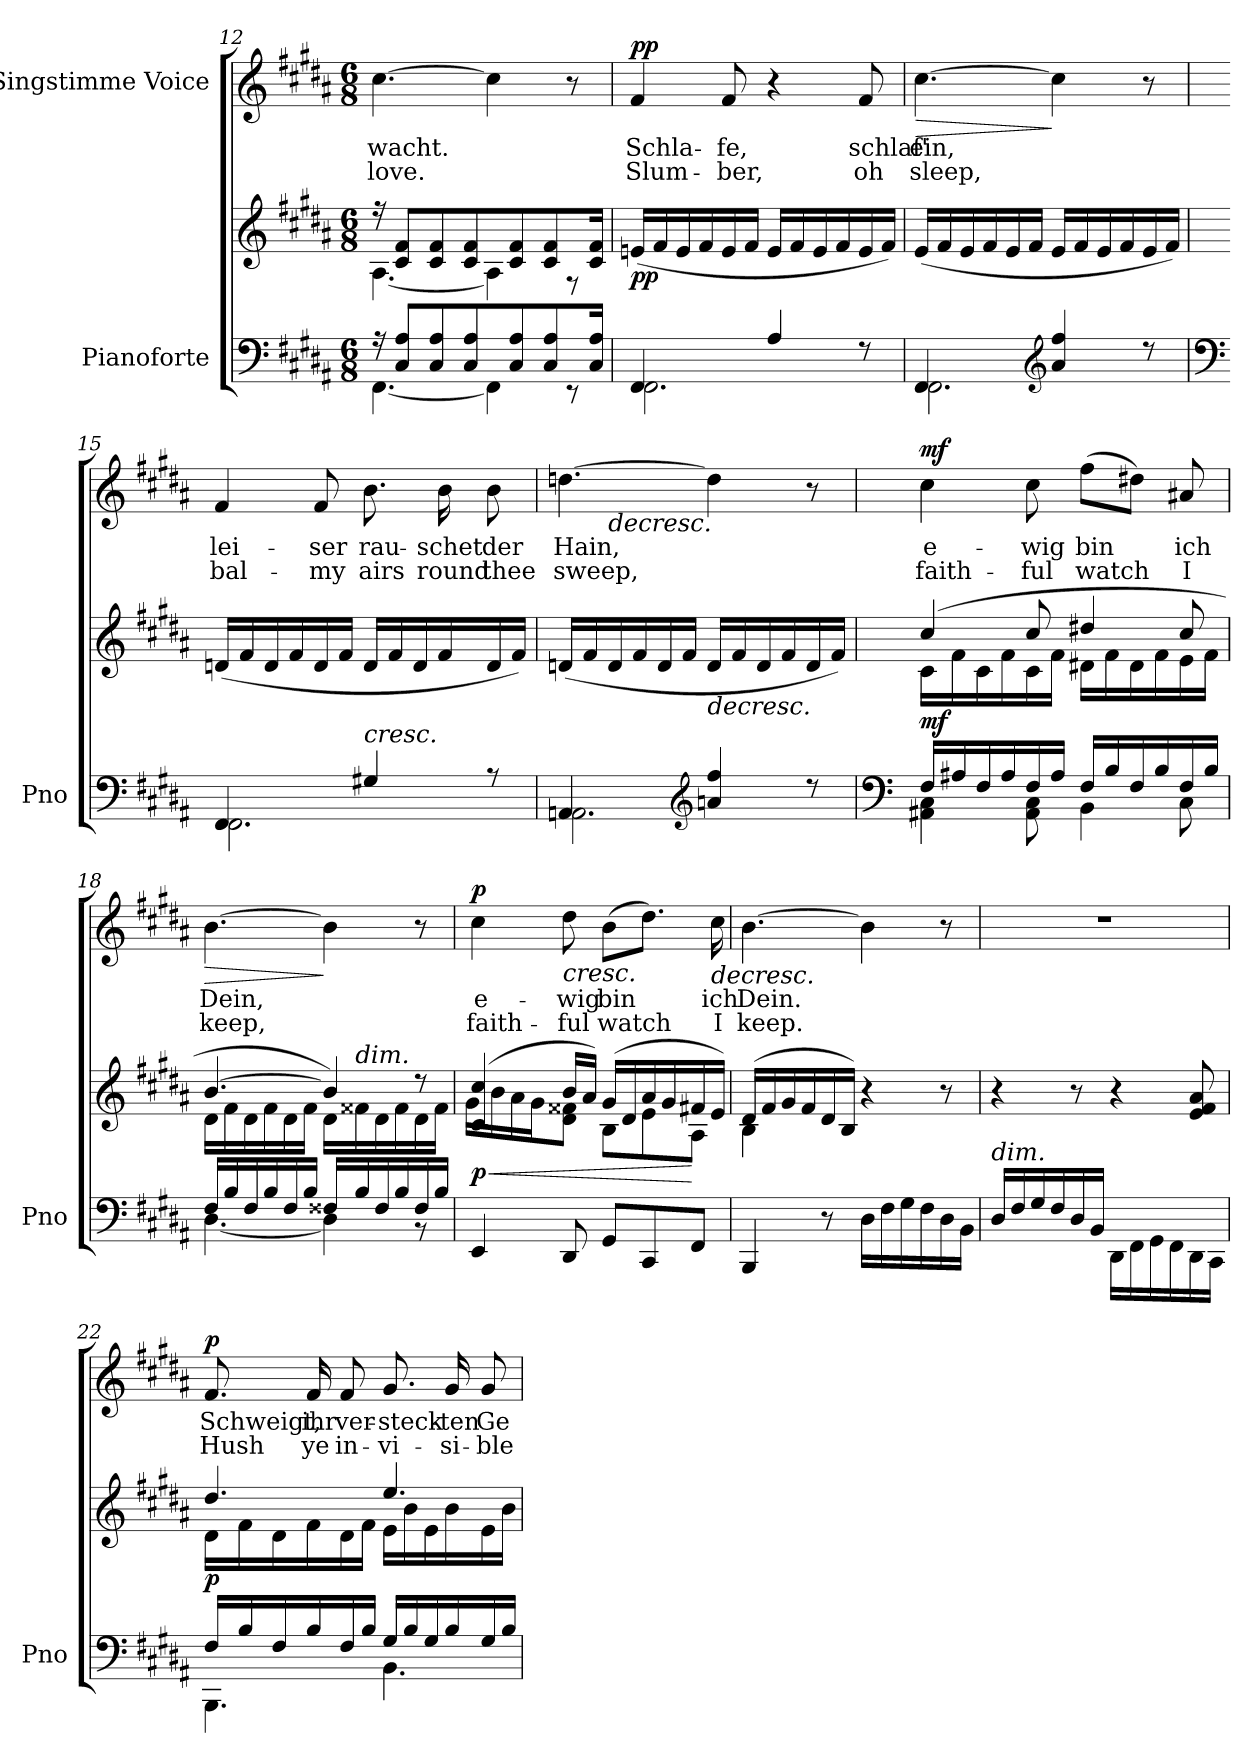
**kern	**kern	**dynam	**kern	**text	**text	**dynam
*part2	*part2	*part2	*part1	*part1	*part1	*part1
*staff3	*staff2	*staff2/3	*staff1	*staff1	*staff1	*staff1
*I"Pianoforte	*	*	*I"Singstimme Voice	*	*	*
*I'Pno	*	*	*	*	*	*
*clefF4	*clefG2	*	*clefG2	*	*	*
*k[f#c#g#d#a#]	*k[f#c#g#d#a#]	*	*k[f#c#g#d#a#]	*	*	*
*M6/8	*M6/8	*	*M6/8	*	*	*
=12	=12	=12	=12	=12	=12	=12
*^	*^	*	*	*	*	*
!	!	!	!	!	!	!LO:LY:b	!LO:LY:b	!
16r	[4.FF#\	16r	[4.A#\	.	[4.cc#\	wacht.	love.	.
8C#/ 8A#/L	.	8c#/ 8f#/L	.	.	.	.	.	.
8C#/ 8A#/	.	8c#/ 8f#/	.	.	.	.	.	.
8C#/ 8A#/	.	8c#/ 8f#/	.	.	.	.	.	.
.	4FF#\]	.	4A#\]	.	4cc#\]	.	.	.
8C#/ 8A#/	.	8c#/ 8f#/	.	.	.	.	.	.
8C#/ 8A#/	.	8c#/ 8f#/	.	.	.	.	.	.
.	8r	.	8r	.	8r	.	.	.
16C#/ 16A#/Jk	.	16c#/ 16f#/Jk	.	.	.	.	.	.
*	*	*v	*v	*	*	*	*	*
!!LO:PB:g=z
=13	=13	=13	=13	=13	=13	=13	=13
!	!	!	!LO:DY:b	!	!LO:LY:b	!LO:LY:b	!LO:DY:a
4.FF#/	2.FF#\	(16en/LL	pp	4f#/	Schla-	Slum-	pp
.	.	16f#/	.	.	.	.	.
.	.	16e/	.	.	.	.	.
.	.	16f#/	.	.	.	.	.
!	!	!	!	!	!LO:LY:b	!LO:LY:b	!
.	.	16e/	.	8f#/	-fe,	-ber,	.
.	.	16f#/JJ	.	.	.	.	.
4A#/	.	16e/LL	.	4r	.	.	.
.	.	16f#/	.	.	.	.	.
.	.	16e/	.	.	.	.	.
.	.	16f#/	.	.	.	.	.
!	!	!	!	!	!LO:LY:b	!LO:LY:b	!
8r	.	16e/	.	8f#/	schlaf'	oh	.
.	.	16f#/JJ)	.	.	.	.	.
=14	=14	=14	=14	=14	=14	=14	=14
!	!	!	!	!	!LO:LY:b	!LO:LY:b	!LO:HP:b
4.FF#/	2.FF#\	(16e/LL	.	[4.cc#\	ein,	sleep,	>
.	.	16f#/	.	.	.	.	.
.	.	16e/	.	.	.	.	.
.	.	16f#/	.	.	.	.	.
.	.	16e/	.	.	.	.	.
.	.	16f#/JJ	.	.	.	.	.
*clefG2	*	*	*	*	*	*	*
4a#/ 4ff#/	.	16e/LL	.	4cc#\]	.	.	]
.	.	16f#/	.	.	.	.	.
.	.	16e/	.	.	.	.	.
.	.	16f#/	.	.	.	.	.
8r	.	16e/	.	8r	.	.	.
.	.	16f#/JJ)	.	.	.	.	.
=15	=15	=15	=15	=15	=15	=15	=15
*clefF4	*	*	*	*	*	*	*
!	!	!	!	!	!LO:LY:b	!LO:LY:b	!
4.FF#/	2.FF#\	(16dn/LL	.	4f#/	lei-	bal-	.
.	.	16f#/	.	.	.	.	.
.	.	16d/	.	.	.	.	.
.	.	16f#/	.	.	.	.	.
!	!	!	!	!	!LO:LY:b	!LO:LY:b	!
.	.	16d/	.	8f#/	-ser	-my	.
.	.	16f#/JJ	.	.	.	.	.
!LO:TX:a:i:t=cresc.	!	!	!	!	!	!	!
!	!	!	!	!	!LO:LY:b	!LO:LY:b	!
4G#X/	.	16d/LL	.	8.b\	rau-	airs	.
.	.	16f#/	.	.	.	.	.
.	.	16d/	.	.	.	.	.
!	!	!	!	!	!LO:LY:b	!LO:LY:b	!
.	.	16f#/	.	16b\	-schet	round	.
!	!	!	!	!	!LO:LY:b	!LO:LY:b	!
8r	.	16d/	.	8b\	der	thee	.
.	.	16f#/JJ)	.	.	.	.	.
!!LO:LB:g=z
=16	=16	=16	=16	=16	=16	=16	=16
!	!	!	!	!	!LO:LY:b	!LO:LY:b	!
*	*	*	*	*^	*	*	*
4.AAn/	2.AA\	(16dn/LL	.	[4.ddn\	8ryy	Hain,	sweep,	.
.	.	16f#/	.	.	.	.	.	.
!	!	!	!	!	!	!	!	!LO:HP:b
.	.	16d/	.	.	8ryy	.	.	>
.	.	16f#/	.	.	.	.	.	.
.	.	16d/	.	.	2ryy	.	.	.
.	.	16f#/JJ	.	.	.	.	.	.
*clefG2	*	*	*	*	*	*	*	*
!	!	!	!LO:HP:b	!	!	!	!	!
4an/ 4ff#/	.	16d/LL	>	4dd\]	.	.	.	.
.	.	16f#/	.	.	.	.	.	.
.	.	16d/	.	.	.	.	.	.
.	.	16f#/	.	.	.	.	.	.
8r	.	16d/	.	8r	.	.	.	.
.	.	16f#/JJ)	.	.	.	.	.	.
*	*	*	*	*v	*v	*	*	*
=17	=17	=17	=17	=17	=17	=17	=17
*clefF4	*	*	*	*	*	*	*
*	*	*^	*	*	*	*	*
!	!	!	!	!LO:DY:b	!	!LO:LY:b	!LO:LY:b	!LO:DY:a
16F#/LL	4AA#X\ 4C#\	(4cc#/	16c#\LL	mf	4cc#\	e-	faith-	mf
16A#X/	.	.	16f#\	.	.	.	.	.
16F#/	.	.	16c#\	.	.	.	.	.
16A#/	.	.	16f#\	.	.	.	.	.
!	!	!	!	!	!	!LO:LY:b	!LO:LY:b	!
16F#/	8AA#\ 8C#\	8cc#/	16c#\	.	8cc#\	-wig	-ful	.
16A#/JJ	.	.	16f#\JJ	.	.	.	.	.
!	!	!	!	!	!	!LO:LY:b	!LO:LY:b	!
16F#/LL	4BB\	4dd#X/	16d#X\LL	.	(8ff#\L	bin	watch	.
16B/	.	.	16f#\	.	.	.	.	.
16F#/	.	.	16d#\	.	8dd#X\J)	.	.	.
16B/	.	.	16f#\	.	.	.	.	.
!	!	!	!	!	!	!LO:LY:b	!LO:LY:b	!
16F#/	8C#\	8cc#/	16e\	.	8a#X/	ich	I	.
16B/JJ	.	.	16f#\JJ	.	.	.	.	.
=18	=18	=18	=18	=18	=18	=18	=18	=18
!	!	!	!	!	!	!LO:LY:b	!LO:LY:b	!LO:HP:b
16F#/LL	[4.D#\	[4.b/	16d#\LL	.	[4.b\	Dein,	keep,	>
16B/	.	.	16f#\	.	.	.	.	.
16F#/	.	.	16d#\	.	.	.	.	.
16B/	.	.	16f#\	.	.	.	.	.
16F#/	.	.	16d#\	.	.	.	.	.
16B/JJ	.	.	16f#\JJ	.	.	.	.	.
16F##X/LL	4D#\]	4b/])	16d#\LL	.	4b\]	.	.	]
!	!	!	!LO:TX:a:i:t=dim.	!	!	!	!	!
16B/	.	.	16f##X\	.	.	.	.	.
16F##/	.	.	16d#\	.	.	.	.	.
16B/	.	.	16f##\	.	.	.	.	.
16F##/	8r	8r	16d#\	.	8r	.	.	.
16B/JJ	.	.	16f##\JJ	.	.	.	.	.
*v	*v	*	*	*	*	*	*	*
!!LO:LB:g=z
=19	=19	=19	=19	=19	=19	=19	=19
!	!	!	!LO:HP:b	!	!LO:LY:b	!LO:LY:b	!
!	!	!	!LO:DY:n=1:b	!	!	!	!LO:DY:a
4EE/	(4c#/ 4cc#/	16g#\LL	< p	4cc#\	e-	faith-	p
.	.	16b\	.	.	.	.	.
.	.	16a#\	.	.	.	.	.
.	.	16g#\J	.	.	.	.	.
!	!	!	!	!	!LO:LY:b	!LO:LY:b	!LO:HP:b
8DD#/	16b/LL	8d#\ 8f##X\J	]	8dd#\	-wig	-ful	<
.	16a#/JJ)	.	.	.	.	.	.
!	!	!	!	!	!LO:LY:b	!LO:LY:b	!
8GG#/L	(16g#/LL	8B\L	.	(8b\L	bin	watch	.
.	16d#/	.	.	.	.	.	.
8CC#/	16a#/	8e\	.	8.dd#\J)	.	.	]
.	16g#/	.	.	.	.	.	.
8FF#/J	16f#X/	8A#\J	[	.	.	.	.
!	!	!	!	!	!LO:LY:b	!LO:LY:b	!LO:HP:b
.	16e/JJ)	.	.	16cc#\	ich	I	>
=20	=20	=20	=20	=20	=20	=20	=20
!	!	!	!	!	!LO:LY:b	!LO:LY:b	!
4BBB/	(16d#/LL	4B\	.	[4.b\	Dein.	keep.	.
.	16f#/	.	.	.	.	.	.
.	16g#/	.	.	.	.	.	.
.	16f#/	.	.	.	.	.	.
8r	16d#/	2ryy	.	.	.	.	.
.	16B/JJ)	.	.	.	.	.	.
16D#\LL	4r	.	.	4b\]	.	.	[
16F#\	.	.	.	.	.	.	.
16G#\	.	.	.	.	.	.	.
16F#\	.	.	.	.	.	.	.
16D#\	8r	.	.	8r	.	.	.
16BB\JJ	.	.	.	.	.	.	.
*	*v	*v	*	*	*	*	*
=21	=21	=21	=21	=21	=21	=21
!LO:TX:a:i:t=dim.	!	!	!	!	!	!
16D#/LL	4r	.	2.r	.	.	.
16F#/	.	.	.	.	.	.
16G#/	.	.	.	.	.	.
16F#/	.	.	.	.	.	.
16D#/	8r	.	.	.	.	.
16BB/JJ	.	.	.	.	.	.
16DD#\LL	4r	.	.	.	.	.
16FF#\	.	.	.	.	.	.
16GG#\	.	.	.	.	.	.
16FF#\	.	.	.	.	.	.
16DD#\	8e/ 8f#/ 8a#/	.	.	.	.	.
16CC#\JJ	.	.	.	.	.	.
!!LO:LB:g=z
=22	=22	=22	=22	=22	=22	=22
*^	*^	*	*	*	*	*
!	!	!	!	!LO:DY:b	!	!LO:LY:b	!LO:LY:b	!LO:DY:a
16F#/LL	4.BBB\	4.dd#/	16d#\LL	p	8.f#/	Schweigt,	Hush	p
16B/	.	.	16f#\	.	.	.	.	.
16F#/	.	.	16d#\	.	.	.	.	.
!	!	!	!	!	!	!LO:LY:b	!LO:LY:b	!
16B/	.	.	16f#\	.	16f#/	ihr	ye	.
!	!	!	!	!	!	!LO:LY:b	!LO:LY:b	!
16F#/	.	.	16d#\	.	8f#/	ver-	in-	.
16B/JJ	.	.	16f#\JJ	.	.	.	.	.
!	!	!	!	!	!	!LO:LY:b	!LO:LY:b	!
16G#/LL	4.BB\	4.ee/	16e\LL	.	8.g#/	-steck-	-vi-	.
16B/	.	.	16b\	.	.	.	.	.
16G#/	.	.	16e\	.	.	.	.	.
!	!	!	!	!	!	!LO:LY:b	!LO:LY:b	!
16B/	.	.	16b\	.	16g#/	-ten	-si-	]
!	!	!	!	!	!	!LO:LY:b	!LO:LY:b	!
16G#/	.	.	16e\	.	8g#/	Ge-	-ble	.
16B/JJ	.	.	16b\JJ	.	.	.	.	.
*v	*v	*	*	*	*	*	*	*
*	*v	*v	*	*	*	*	*
=	=	=	=	=	=	=
*-	*-	*-	*-	*-	*-	*-
